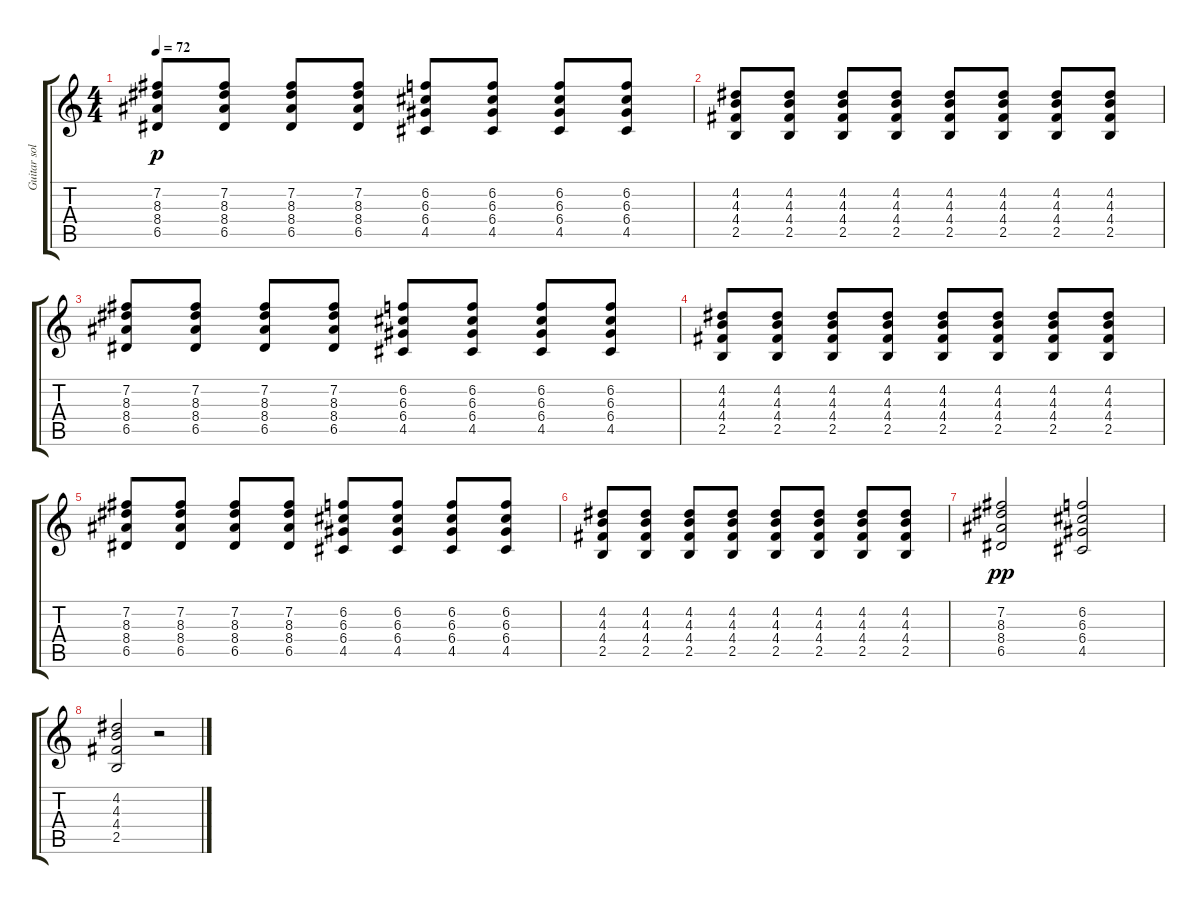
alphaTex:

\track ("Guitar solo" "Guitar sol") {instrument electricguitarclean}
\staff {score tabs}
\tuning (E4 B3 G3 D3 A2 E2) {hide}
\ts (4 4)
\tempo 72
\clef g2
\ks c
(7.2 8.3 8.4 6.5).8{dy p} (7.2 8.3 8.4 6.5).8 (7.2 8.3 8.4 6.5).8 (7.2 8.3 8.4 6.5).8 (6.2 6.3 6.4 4.5).8 (6.2 6.3 6.4 4.5).8 (6.2 6.3 6.4 4.5).8 (6.2 6.3 6.4 4.5).8 |
(4.2 4.3 4.4 2.5).8 (4.2 4.3 4.4 2.5).8 (4.2 4.3 4.4 2.5).8 (4.2 4.3 4.4 2.5).8 (4.2 4.3 4.4 2.5).8 (4.2 4.3 4.4 2.5).8 (4.2 4.3 4.4 2.5).8 (4.2 4.3 4.4 2.5).8 |
(7.2 8.3 8.4 6.5).8 (7.2 8.3 8.4 6.5).8 (7.2 8.3 8.4 6.5).8 (7.2 8.3 8.4 6.5).8 (6.2 6.3 6.4 4.5).8 (6.2 6.3 6.4 4.5).8 (6.2 6.3 6.4 4.5).8 (6.2 6.3 6.4 4.5).8 |
(4.2 4.3 4.4 2.5).8 (4.2 4.3 4.4 2.5).8 (4.2 4.3 4.4 2.5).8 (4.2 4.3 4.4 2.5).8 (4.2 4.3 4.4 2.5).8 (4.2 4.3 4.4 2.5).8 (4.2 4.3 4.4 2.5).8 (4.2 4.3 4.4 2.5).8 |
(7.2 8.3 8.4 6.5).8 (7.2 8.3 8.4 6.5).8 (7.2 8.3 8.4 6.5).8 (7.2 8.3 8.4 6.5).8 (6.2 6.3 6.4 4.5).8 (6.2 6.3 6.4 4.5).8 (6.2 6.3 6.4 4.5).8 (6.2 6.3 6.4 4.5).8 |
(4.2 4.3 4.4 2.5).8 (4.2 4.3 4.4 2.5).8 (4.2 4.3 4.4 2.5).8 (4.2 4.3 4.4 2.5).8 (4.2 4.3 4.4 2.5).8 (4.2 4.3 4.4 2.5).8 (4.2 4.3 4.4 2.5).8 (4.2 4.3 4.4 2.5).8 |
(7.2 8.3 8.4 6.5).2{dy pp} (6.2 6.3 6.4 4.5).2 |
(4.2 4.3 4.4 2.5).2 r.2
